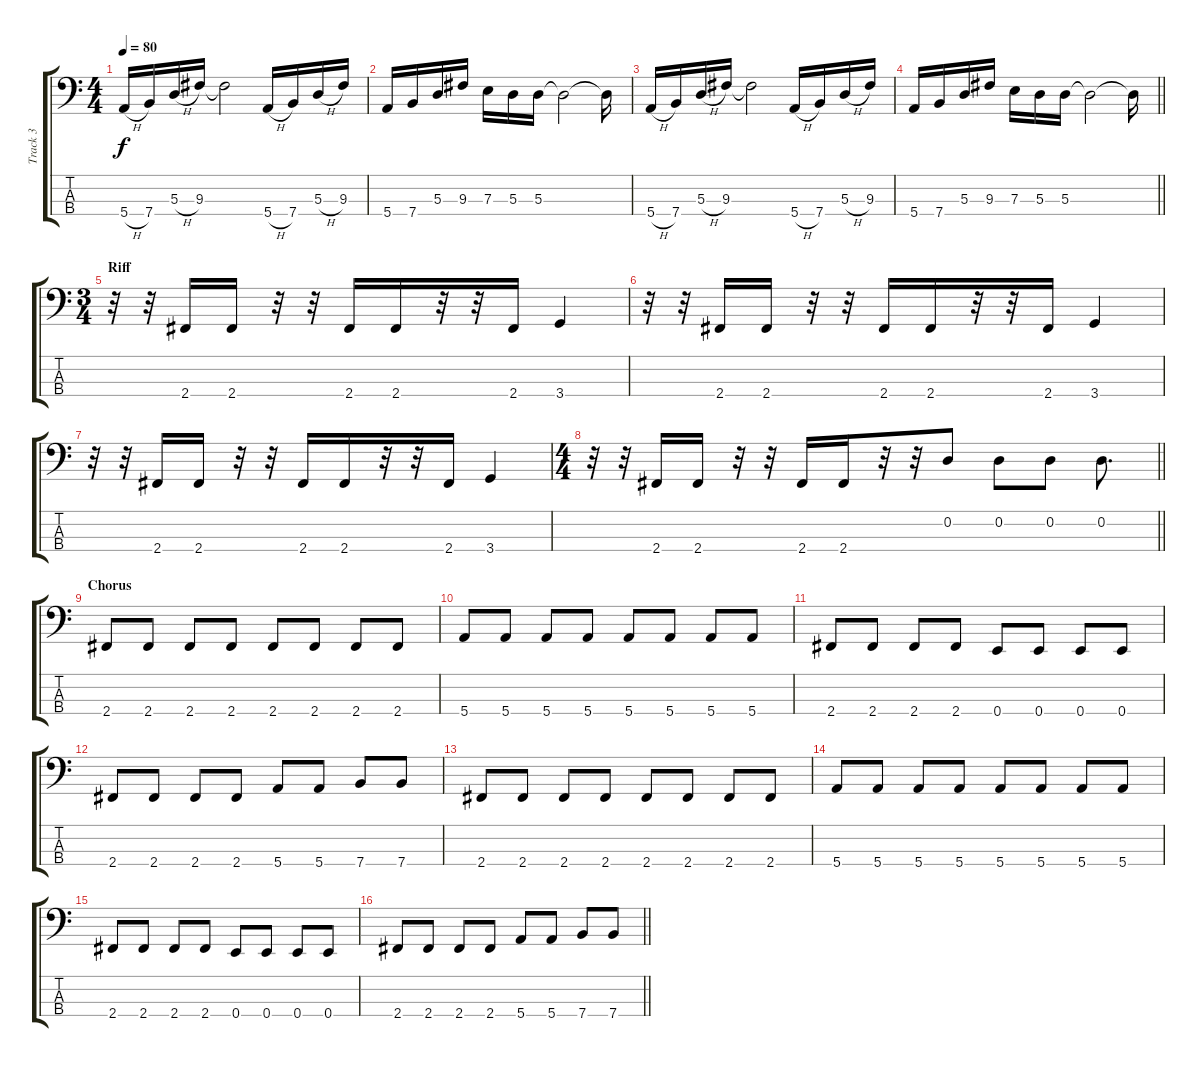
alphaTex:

\track ("Track 3" "Track 3") {instrument electricbasspick}
\staff {score tabs}
\tuning (G2 D2 A1 E1) {hide}
\ts (4 4)
\tempo 80
\clef f4
\ks c
5.4{h}.16{dy f} 7.4.16 5.3{h}.16 9.3.16 9.3{t}.2 5.4{h}.16 7.4.16 5.3{h}.16 9.3.16 |
5.4.16 7.4.16 5.3.16 9.3.16 7.3.16 5.3.16 5.3.16 5.3{t}.2 5.3{t}.16 |
5.4{h}.16 7.4.16 5.3{h}.16 9.3.16 9.3{t}.2 5.4{h}.16 7.4.16 5.3{h}.16 9.3.16 |
\barLineRight lightlight
5.4.16 7.4.16 5.3.16 9.3.16 7.3.16 5.3.16 5.3.16 5.3{t}.2 5.3{t}.16 |
\ts (3 4)
\section ("" "Riff")
r.32 r.32 2.4.16 2.4.16 r.32 r.32 2.4.16 2.4.16 r.32 r.32 2.4.16 3.4.4 |
r.32 r.32 2.4.16 2.4.16 r.32 r.32 2.4.16 2.4.16 r.32 r.32 2.4.16 3.4.4 |
r.32 r.32 2.4.16 2.4.16 r.32 r.32 2.4.16 2.4.16 r.32 r.32 2.4.16 3.4.4 |
\ts (4 4)
\barLineRight lightlight
r.32 r.32 2.4.16 2.4.16 r.32 r.32 2.4.16 2.4.16 r.32 r.32 0.2.8 0.2.8 0.2.8 0.2.8{d} |
\section ("" "Chorus")
2.4.8 2.4.8 2.4.8 2.4.8 2.4.8 2.4.8 2.4.8 2.4.8 |
5.4.8 5.4.8 5.4.8 5.4.8 5.4.8 5.4.8 5.4.8 5.4.8 |
2.4.8 2.4.8 2.4.8 2.4.8 0.4.8 0.4.8 0.4.8 0.4.8 |
2.4.8 2.4.8 2.4.8 2.4.8 5.4.8 5.4.8 7.4.8 7.4.8 |
2.4.8 2.4.8 2.4.8 2.4.8 2.4.8 2.4.8 2.4.8 2.4.8 |
5.4.8 5.4.8 5.4.8 5.4.8 5.4.8 5.4.8 5.4.8 5.4.8 |
2.4.8 2.4.8 2.4.8 2.4.8 0.4.8 0.4.8 0.4.8 0.4.8 |
\barLineRight lightlight
2.4.8 2.4.8 2.4.8 2.4.8 5.4.8 5.4.8 7.4.8 7.4.8
